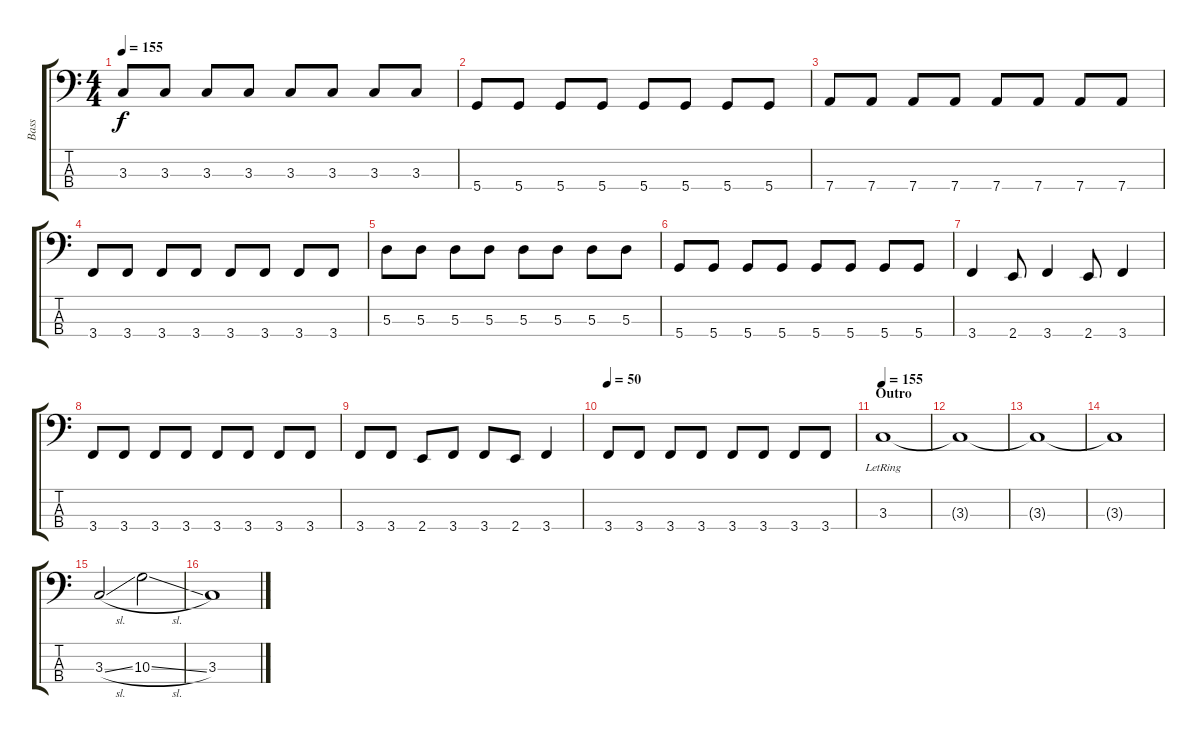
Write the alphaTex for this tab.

\track ("Bass" "Bass") {instrument electricbasspick}
\staff {score tabs}
\tuning (G2 D2 A1 D1) {hide}
\ts (4 4)
\tempo 155
\clef f4
\ks c
3.3.8{dy f} 3.3.8 3.3.8 3.3.8 3.3.8 3.3.8 3.3.8 3.3.8 |
5.4.8 5.4.8 5.4.8 5.4.8 5.4.8 5.4.8 5.4.8 5.4.8 |
7.4.8 7.4.8 7.4.8 7.4.8 7.4.8 7.4.8 7.4.8 7.4.8 |
3.4.8 3.4.8 3.4.8 3.4.8 3.4.8 3.4.8 3.4.8 3.4.8 |
5.3.8 5.3.8 5.3.8 5.3.8 5.3.8 5.3.8 5.3.8 5.3.8 |
5.4.8 5.4.8 5.4.8 5.4.8 5.4.8 5.4.8 5.4.8 5.4.8 |
3.4.4 2.4.8 3.4.4 2.4.8 3.4.4 |
3.4.8 3.4.8 3.4.8 3.4.8 3.4.8 3.4.8 3.4.8 3.4.8 |
3.4.8 3.4.8 2.4.8 3.4.8 3.4.8 2.4.8 3.4.4 |
\tempo 50
3.4.8 3.4.8 3.4.8 3.4.8 3.4.8 3.4.8 3.4.8 3.4.8 |
\section ("" "Outro")
\tempo 155
3.3{lr}.1 |
3.3{t}.1 |
3.3{t}.1 |
3.3{t}.1 |
3.3{sl}.2 10.3{sl}.2 |
3.3.1
